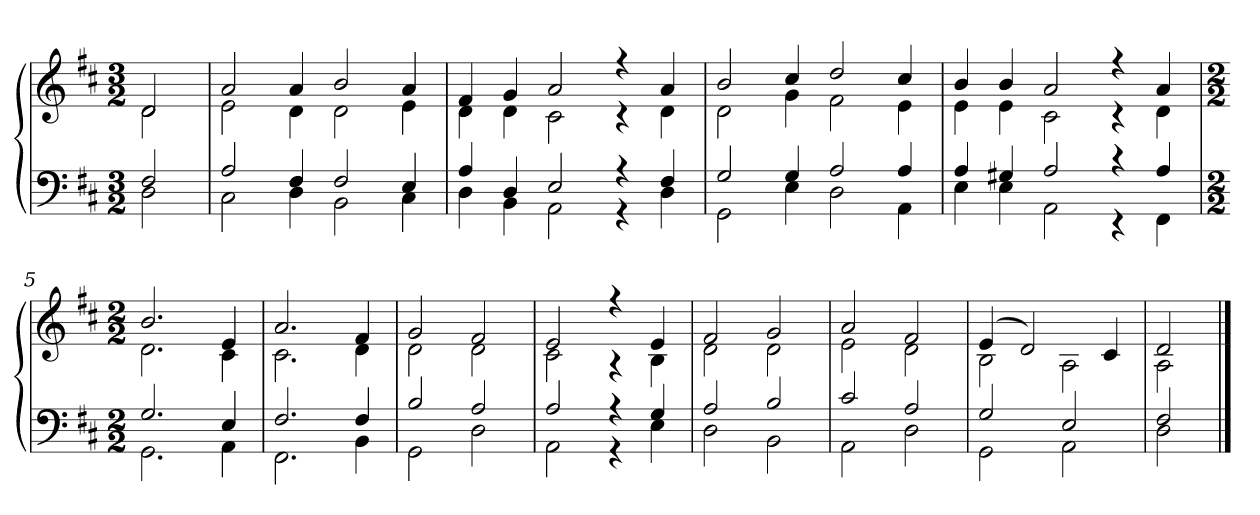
**kern	**kern
*part1	*part1
*staff2	*staff1
*clefF4	*clefG2
*k[f#c#]	*k[f#c#]
*D:	*D:
*M3/2	*M3/2
=	=
*^	*^
2F#	2D	2d	2d
=1	=1	=1	=1
2A	2C#	2a	2e
4F#	4D	4a	4d
2F#	2BB	2b	2d
4E	4C#	4a	4e
=2	=2	=2	=2
4A	4D	4f#	4d
4D	4BB	4g	4d
2E	2AA	2a	2c#
4r	4r	4r	4r
4F#	4D	4a	4d
=3	=3	=3	=3
2G	2GG	2b	2d
4G	4E	4cc#	4g
2A	2D	2dd	2f#
4A	4AA	4cc#	4e
=4	=4	=4	=4
4A	4E	4b	4e
4G#X	4E	4b	4e
2A	2AA	2a	2c#
4r	4r	4r	4r
4A	4FF#	4a	4d
=5	=5	=5	=5
*M2/2	*	*M2/2	*
2.G	2.GG	2.b	2.d
4E	4AA	4e	4c#
=6	=6	=6	=6
2.F#	2.FF#	2.a	2.c#
4F#	4BB	4f#	4d
=7	=7	=7	=7
2B	2GG	2g	2d
2A	2D	2f#	2d
=8	=8	=8	=8
2A	2AA	2e	2c#
4r	4r	4r	4r
4G	4E	4e	4B
=9	=9	=9	=9
2A	2D	2f#	2d
2B	2BB	2g	2d
=10	=10	=10	=10
2c#	2AA	2a	2e
2A	2D	2f#	2d
=11	=11	=11	=11
2G	2GG	(4e	2B
.	.	2d)	.
2E	2AA	.	2A
.	.	4c#	.
=12	=12	=12	=12
2F#	2D	2d	2A
*v	*v	*	*
*	*v	*v
==	==
*-	*-
